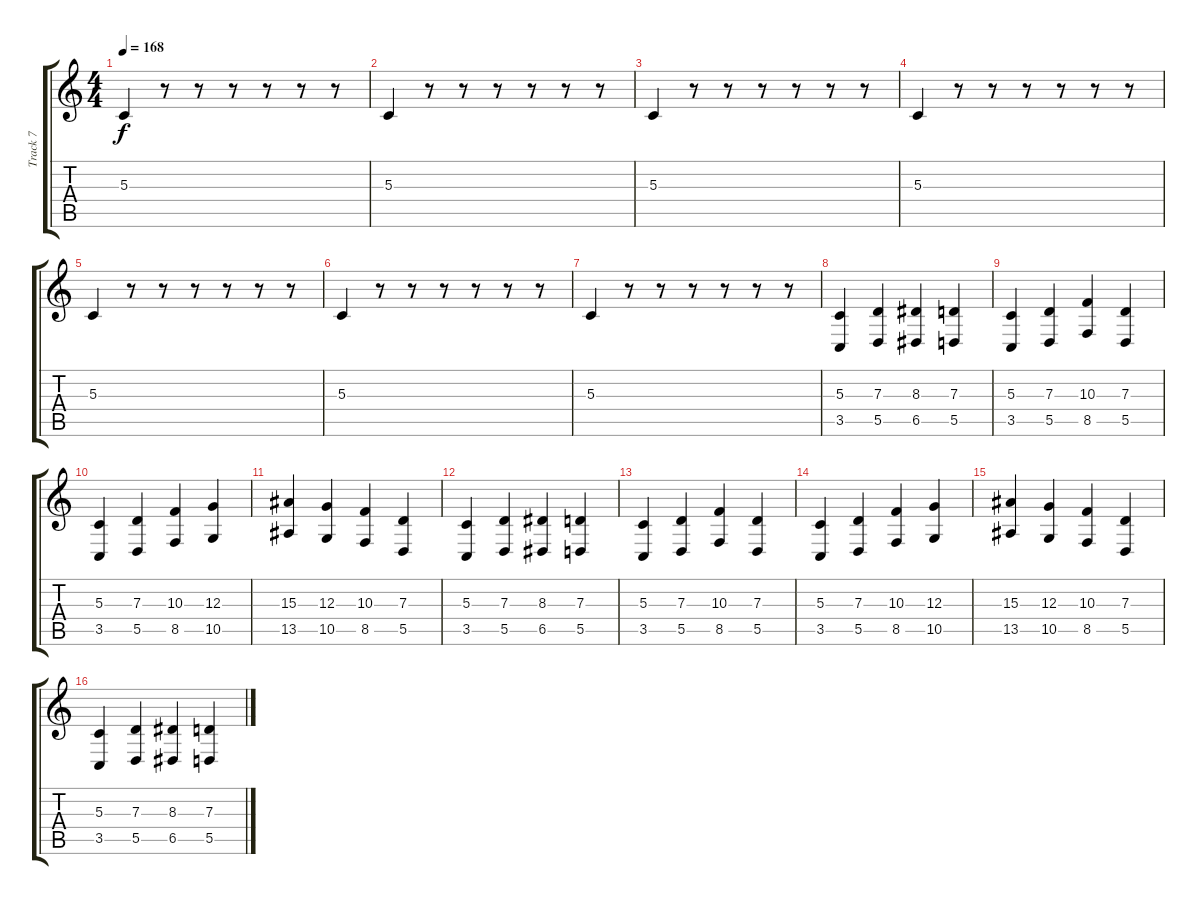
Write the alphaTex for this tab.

\track ("Track 7" "Track 7") {instrument choiraahs}
\staff {score tabs}
\tuning (E4 B3 G3 D3 A2 E2) {hide}
\ts (4 4)
\tempo 168
\clef g2
\ks c
5.3.4{dy f} r.8 r.8 r.8 r.8 r.8 r.8 |
5.3.4 r.8 r.8 r.8 r.8 r.8 r.8 |
5.3.4 r.8 r.8 r.8 r.8 r.8 r.8 |
5.3.4 r.8 r.8 r.8 r.8 r.8 r.8 |
5.3.4 r.8 r.8 r.8 r.8 r.8 r.8 |
5.3.4 r.8 r.8 r.8 r.8 r.8 r.8 |
5.3.4 r.8 r.8 r.8 r.8 r.8 r.8 |
(5.3 3.5).4 (7.3 5.5).4 (8.3 6.5).4 (7.3 5.5).4 |
(5.3 3.5).4 (7.3 5.5).4 (10.3 8.5).4 (7.3 5.5).4 |
(5.3 3.5).4 (7.3 5.5).4 (10.3 8.5).4 (12.3 10.5).4 |
(15.3 13.5).4 (12.3 10.5).4 (10.3 8.5).4 (7.3 5.5).4 |
(5.3 3.5).4 (7.3 5.5).4 (8.3 6.5).4 (7.3 5.5).4 |
(5.3 3.5).4 (7.3 5.5).4 (10.3 8.5).4 (7.3 5.5).4 |
(5.3 3.5).4 (7.3 5.5).4 (10.3 8.5).4 (12.3 10.5).4 |
(15.3 13.5).4 (12.3 10.5).4 (10.3 8.5).4 (7.3 5.5).4 |
(5.3 3.5).4 (7.3 5.5).4 (8.3 6.5).4 (7.3 5.5).4
